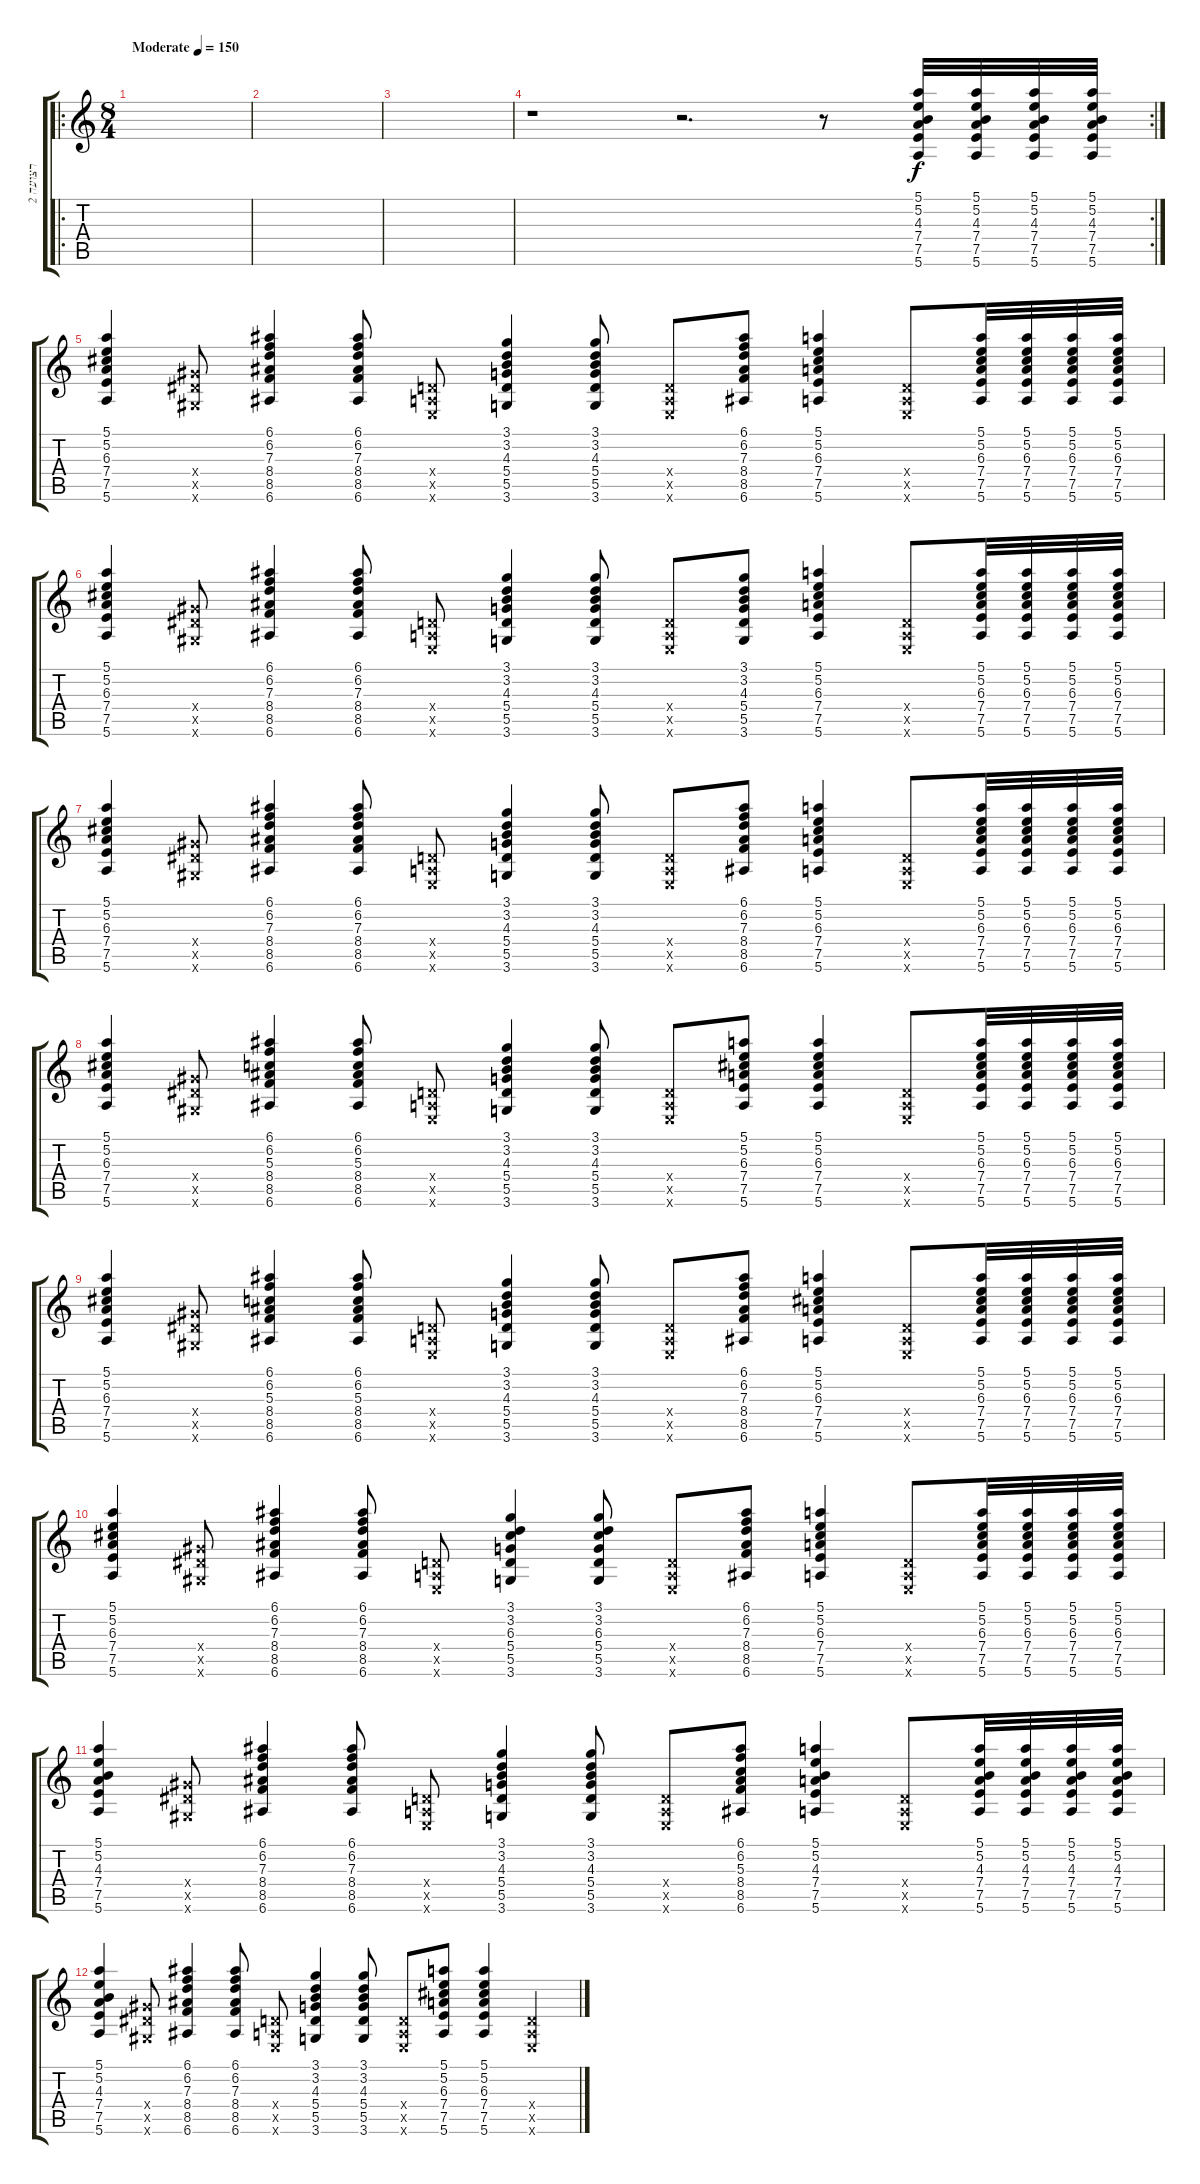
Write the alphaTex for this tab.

\track ("רצועה 2" "רצועה 2") {instrument acousticguitarsteel}
\staff {score tabs}
\tuning (E4 B3 G3 D3 A2 E2) {hide}
\ro
\ts (8 4)
\tempo (150 "Moderate")
\clef g2
\ks c
|
|
|
\rc 2
r.1 r.2{d} r.8 (5.1 5.2 4.3 7.4 7.5 5.6).32 (5.1 5.2 4.3 7.4 7.5 5.6).32 (5.1 5.2 4.3 7.4 7.5 5.6).32 (5.1 5.2 4.3 7.4 7.5 5.6).32 |
(5.1 5.2 6.3 7.4 7.5 5.6).4 (6.4{x} 6.5{x} 4.6{x}).8 (6.1 6.2 7.3 8.4 8.5 6.6).4 (6.1 6.2 7.3 8.4 8.5 6.6).8 (0.4{x} 0.5{x} 0.6{x}).8 (3.1 3.2 4.3 5.4 5.5 3.6).4 (3.1 3.2 4.3 5.4 5.5 3.6).8 (0.4{x} 0.5{x} 0.6{x}).8 (6.1 6.2 7.3 8.4 8.5 6.6).8 (5.1 5.2 6.3 7.4 7.5 5.6).4 (0.4{x} 0.5{x} 0.6{x}).8 (5.1 5.2 6.3 7.4 7.5 5.6).32 (5.1 5.2 6.3 7.4 7.5 5.6).32 (5.1 5.2 6.3 7.4 7.5 5.6).32 (5.1 5.2 6.3 7.4 7.5 5.6).32 |
(5.1 5.2 6.3 7.4 7.5 5.6).4 (6.4{x} 6.5{x} 4.6{x}).8 (6.1 6.2 7.3 8.4 8.5 6.6).4 (6.1 6.2 7.3 8.4 8.5 6.6).8 (0.4{x} 0.5{x} 0.6{x}).8 (3.1 3.2 4.3 5.4 5.5 3.6).4 (3.1 3.2 4.3 5.4 5.5 3.6).8 (0.4{x} 0.5{x} 0.6{x}).8 (3.1 3.2 4.3 5.4 5.5 3.6).8 (5.1 5.2 6.3 7.4 7.5 5.6).4 (0.4{x} 0.5{x} 0.6{x}).8 (5.1 5.2 6.3 7.4 7.5 5.6).32 (5.1 5.2 6.3 7.4 7.5 5.6).32 (5.1 5.2 6.3 7.4 7.5 5.6).32 (5.1 5.2 6.3 7.4 7.5 5.6).32 |
(5.1 5.2 6.3 7.4 7.5 5.6).4 (6.4{x} 6.5{x} 4.6{x}).8 (6.1 6.2 7.3 8.4 8.5 6.6).4 (6.1 6.2 7.3 8.4 8.5 6.6).8 (0.4{x} 0.5{x} 0.6{x}).8 (3.1 3.2 4.3 5.4 5.5 3.6).4 (3.1 3.2 4.3 5.4 5.5 3.6).8 (0.4{x} 0.5{x} 0.6{x}).8 (6.1 6.2 7.3 8.4 8.5 6.6).8 (5.1 5.2 6.3 7.4 7.5 5.6).4 (0.4{x} 0.5{x} 0.6{x}).8 (5.1 5.2 6.3 7.4 7.5 5.6).32 (5.1 5.2 6.3 7.4 7.5 5.6).32 (5.1 5.2 6.3 7.4 7.5 5.6).32 (5.1 5.2 6.3 7.4 7.5 5.6).32 |
(5.1 5.2 6.3 7.4 7.5 5.6).4 (6.4{x} 6.5{x} 4.6{x}).8 (6.1 6.2 5.3 8.4 8.5 6.6).4 (6.1 6.2 5.3 8.4 8.5 6.6).8 (0.4{x} 0.5{x} 0.6{x}).8 (3.1 3.2 4.3 5.4 5.5 3.6).4 (3.1 3.2 4.3 5.4 5.5 3.6).8 (0.4{x} 0.5{x} 0.6{x}).8 (5.1 5.2 6.3 7.4 7.5 5.6).8 (5.1 5.2 6.3 7.4 7.5 5.6).4 (0.4{x} 0.5{x} 0.6{x}).8 (5.1 5.2 6.3 7.4 7.5 5.6).32 (5.1 5.2 6.3 7.4 7.5 5.6).32 (5.1 5.2 6.3 7.4 7.5 5.6).32 (5.1 5.2 6.3 7.4 7.5 5.6).32 |
(5.1 5.2 6.3 7.4 7.5 5.6).4 (6.4{x} 6.5{x} 4.6{x}).8 (6.1 6.2 5.3 8.4 8.5 6.6).4 (6.1 6.2 5.3 8.4 8.5 6.6).8 (0.4{x} 0.5{x} 0.6{x}).8 (3.1 3.2 4.3 5.4 5.5 3.6).4 (3.1 3.2 4.3 5.4 5.5 3.6).8 (0.4{x} 0.5{x} 0.6{x}).8 (6.1 6.2 7.3 8.4 8.5 6.6).8 (5.1 5.2 6.3 7.4 7.5 5.6).4 (0.4{x} 0.5{x} 0.6{x}).8 (5.1 5.2 6.3 7.4 7.5 5.6).32 (5.1 5.2 6.3 7.4 7.5 5.6).32 (5.1 5.2 6.3 7.4 7.5 5.6).32 (5.1 5.2 6.3 7.4 7.5 5.6).32 |
(5.1 5.2 6.3 7.4 7.5 5.6).4 (6.4{x} 6.5{x} 4.6{x}).8 (6.1 6.2 7.3 8.4 8.5 6.6).4 (6.1 6.2 7.3 8.4 8.5 6.6).8 (0.4{x} 0.5{x} 0.6{x}).8 (3.1 3.2 6.3 5.4 5.5 3.6).4 (3.1 3.2 6.3 5.4 5.5 3.6).8 (0.4{x} 0.5{x} 0.6{x}).8 (6.1 6.2 7.3 8.4 8.5 6.6).8 (5.1 5.2 6.3 7.4 7.5 5.6).4 (0.4{x} 0.5{x} 0.6{x}).8 (5.1 5.2 6.3 7.4 7.5 5.6).32 (5.1 5.2 6.3 7.4 7.5 5.6).32 (5.1 5.2 6.3 7.4 7.5 5.6).32 (5.1 5.2 6.3 7.4 7.5 5.6).32 |
(5.1 5.2 4.3 7.4 7.5 5.6).4 (6.4{x} 6.5{x} 4.6{x}).8 (6.1 6.2 7.3 8.4 8.5 6.6).4 (6.1 6.2 7.3 8.4 8.5 6.6).8 (0.4{x} 0.5{x} 0.6{x}).8 (3.1 3.2 4.3 5.4 5.5 3.6).4 (3.1 3.2 4.3 5.4 5.5 3.6).8 (0.4{x} 0.5{x} 0.6{x}).8 (6.1 6.2 5.3 8.4 8.5 6.6).8 (5.1 5.2 4.3 7.4 7.5 5.6).4 (0.4{x} 0.5{x} 0.6{x}).8 (5.1 5.2 4.3 7.4 7.5 5.6).32 (5.1 5.2 4.3 7.4 7.5 5.6).32 (5.1 5.2 4.3 7.4 7.5 5.6).32 (5.1 5.2 4.3 7.4 7.5 5.6).32 |
(5.1 5.2 4.3 7.4 7.5 5.6).4 (6.4{x} 6.5{x} 4.6{x}).8 (6.1 6.2 7.3 8.4 8.5 6.6).4 (6.1 6.2 7.3 8.4 8.5 6.6).8 (0.4{x} 0.5{x} 0.6{x}).8 (3.1 3.2 4.3 5.4 5.5 3.6).4 (3.1 3.2 4.3 5.4 5.5 3.6).8 (0.4{x} 0.5{x} 0.6{x}).8 (5.1 5.2 6.3 7.4 7.5 5.6).8 (5.1 5.2 6.3 7.4 7.5 5.6).4 (0.4{x} 0.5{x} 0.6{x}).4
